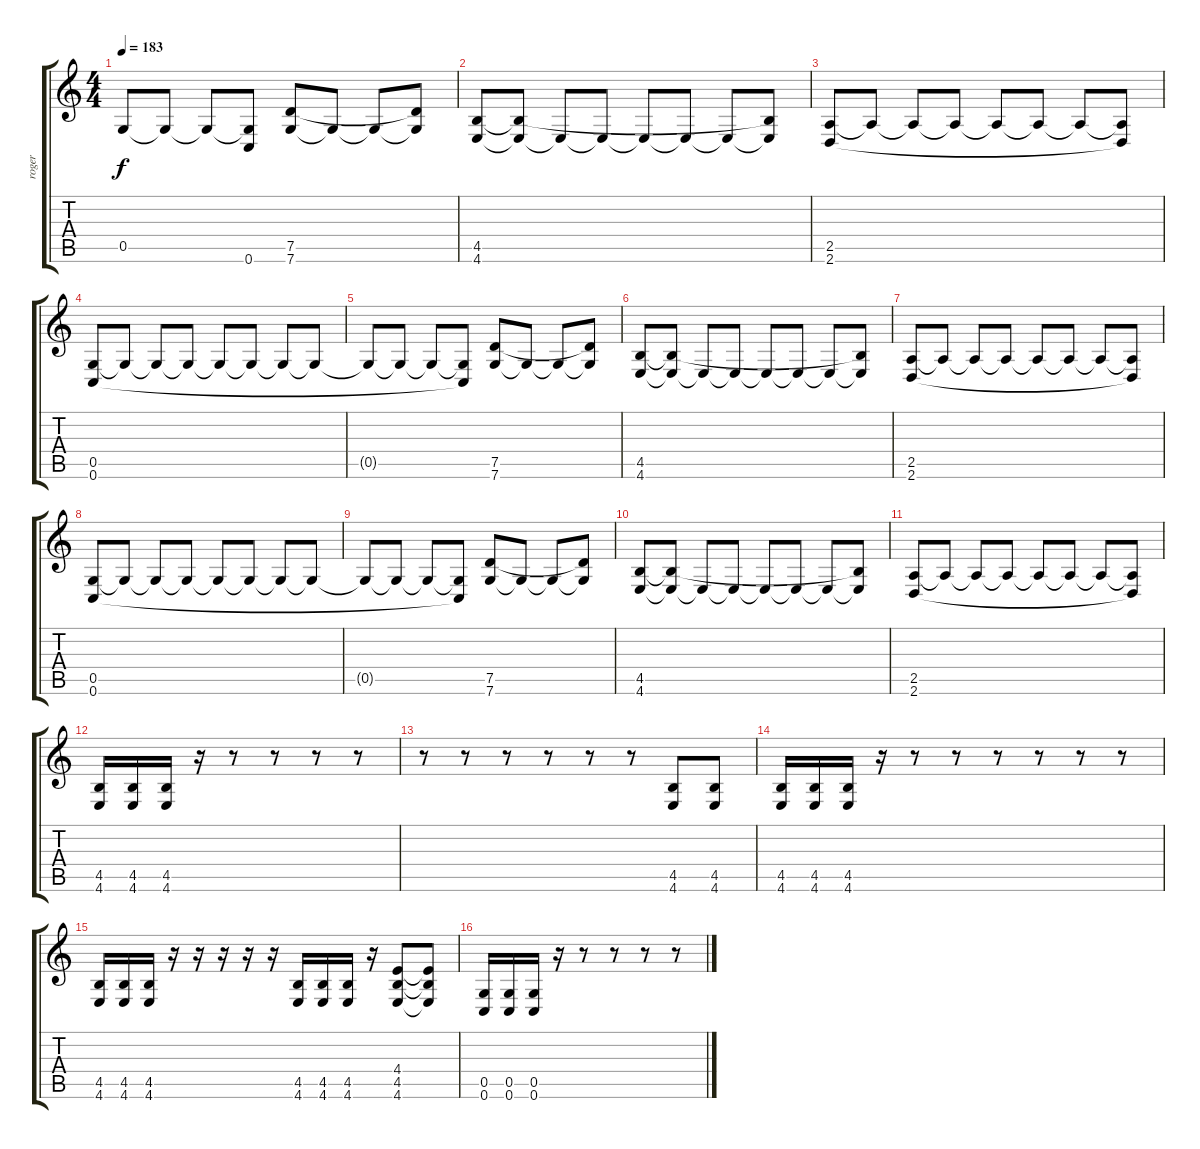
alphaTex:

\track ("roger" "roger") {instrument overdrivenguitar}
\staff {score tabs}
\tuning (D4 A3 F3 C3 G2 C2) {hide}
\ts (4 4)
\tempo 183
\clef g2
\ks c
0.5{t}.8{dy f} 0.5{t}.8 0.5{t}.8 (0.5{t} 0.6{t}).8 (7.5 7.6).8 7.6{t}.8 7.6{t}.8 (7.5{t} 7.6{t}).8 |
(4.5 4.6).8 (4.5{t} 4.6{t}).8 4.6{t}.8 4.6{t}.8 4.6{t}.8 4.6{t}.8 4.6{t}.8 (4.5{t} 4.6{t}).8 |
(2.5 2.6).8 2.5{t}.8 2.5{t}.8 2.5{t}.8 2.5{t}.8 2.5{t}.8 2.5{t}.8 (2.5{t} 2.6{t}).8 |
(0.5 0.6).8 0.5{t}.8 0.5{t}.8 0.5{t}.8 0.5{t}.8 0.5{t}.8 0.5{t}.8 0.5{t}.8 |
0.5{t}.8 0.5{t}.8 0.5{t}.8 (0.5{t} 0.6{t}).8 (7.5 7.6).8 7.6{t}.8 7.6{t}.8 (7.5{t} 7.6{t}).8 |
(4.5 4.6).8 (4.5{t} 4.6{t}).8 4.6{t}.8 4.6{t}.8 4.6{t}.8 4.6{t}.8 4.6{t}.8 (4.5{t} 4.6{t}).8 |
(2.5 2.6).8 2.5{t}.8 2.5{t}.8 2.5{t}.8 2.5{t}.8 2.5{t}.8 2.5{t}.8 (2.5{t} 2.6{t}).8 |
(0.5 0.6).8 0.5{t}.8 0.5{t}.8 0.5{t}.8 0.5{t}.8 0.5{t}.8 0.5{t}.8 0.5{t}.8 |
0.5{t}.8 0.5{t}.8 0.5{t}.8 (0.5{t} 0.6{t}).8 (7.5 7.6).8 7.6{t}.8 7.6{t}.8 (7.5{t} 7.6{t}).8 |
(4.5 4.6).8 (4.5{t} 4.6{t}).8 4.6{t}.8 4.6{t}.8 4.6{t}.8 4.6{t}.8 4.6{t}.8 (4.5{t} 4.6{t}).8 |
(2.5 2.6).8 2.5{t}.8 2.5{t}.8 2.5{t}.8 2.5{t}.8 2.5{t}.8 2.5{t}.8 (2.5{t} 2.6{t}).8 |
(4.5 4.6).16 (4.5 4.6).16 (4.5 4.6).16 r.16 r.8 r.8 r.8 r.8 |
r.8 r.8 r.8 r.8 r.8 r.8 (4.5 4.6).8 (4.5 4.6).8 |
(4.5 4.6).16 (4.5 4.6).16 (4.5 4.6).16 r.16 r.8 r.8 r.8 r.8 r.8 r.8 |
(4.5 4.6).16 (4.5 4.6).16 (4.5 4.6).16 r.16 r.16 r.16 r.16 r.16 (4.5 4.6).16 (4.5 4.6).16 (4.5 4.6).16 r.16 (4.4 4.5 4.6).8 (4.4{t} 4.5{t} 4.6{t}).8 |
(0.5 0.6).16 (0.5 0.6).16 (0.5 0.6).16 r.16 r.8 r.8 r.8 r.8
